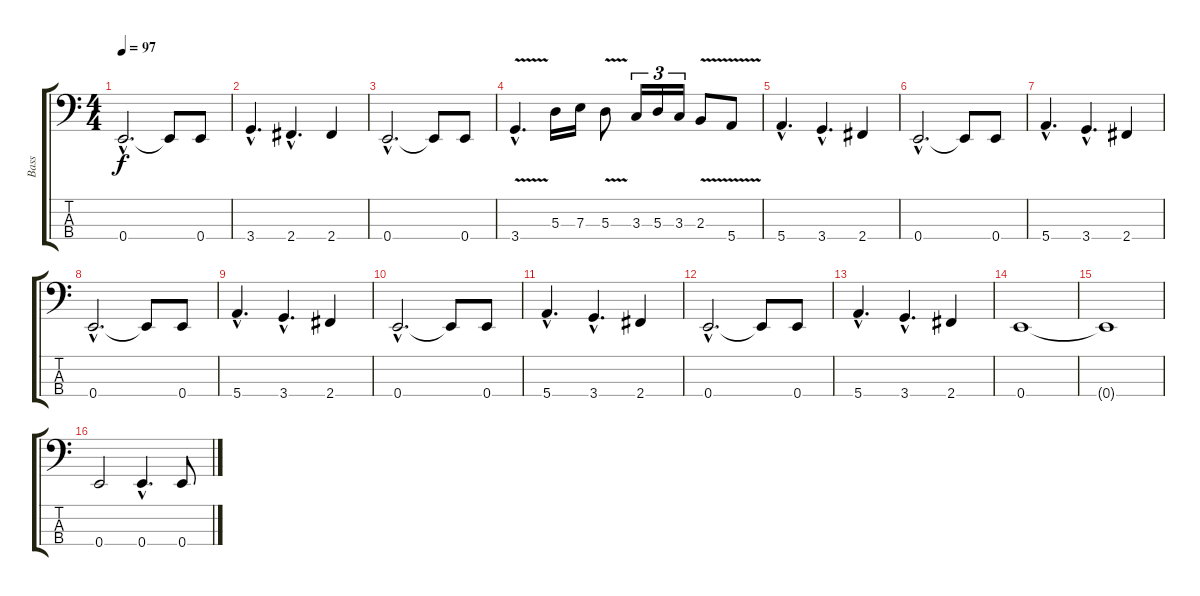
\track ("Bass" "Bass") {instrument electricbassfinger}
\staff {score tabs}
\tuning (G2 D2 A1 E1) {hide}
\ts (4 4)
\tempo 97
\clef f4
\ks c
0.4{hac}.2{d dy f} 0.4{t}.8 0.4.8 |
3.4{hac}.4{d} 2.4{hac}.4{d} 2.4.4 |
0.4{hac}.2{d} 0.4{t}.8 0.4.8 |
3.4{v hac}.4{d} 5.3.16 7.3.16 5.3{v}.8 3.3.16{tu (3 2)} 5.3.16{tu (3 2)} 3.3.16{tu (3 2)} 2.3{v}.8 5.4{v}.8 |
5.4{hac}.4{d} 3.4{hac}.4{d} 2.4.4 |
0.4{hac}.2{d} 0.4{t}.8 0.4.8 |
5.4{hac}.4{d} 3.4{hac}.4{d} 2.4.4 |
0.4{hac}.2{d} 0.4{t}.8 0.4.8 |
5.4{hac}.4{d} 3.4{hac}.4{d} 2.4.4 |
0.4{hac}.2{d} 0.4{t}.8 0.4.8 |
5.4{hac}.4{d} 3.4{hac}.4{d} 2.4.4 |
0.4{hac}.2{d} 0.4{t}.8 0.4.8 |
5.4{hac}.4{d} 3.4{hac}.4{d} 2.4.4 |
0.4.1 |
0.4{t}.1 |
0.4.2 0.4{hac}.4{d} 0.4.8
